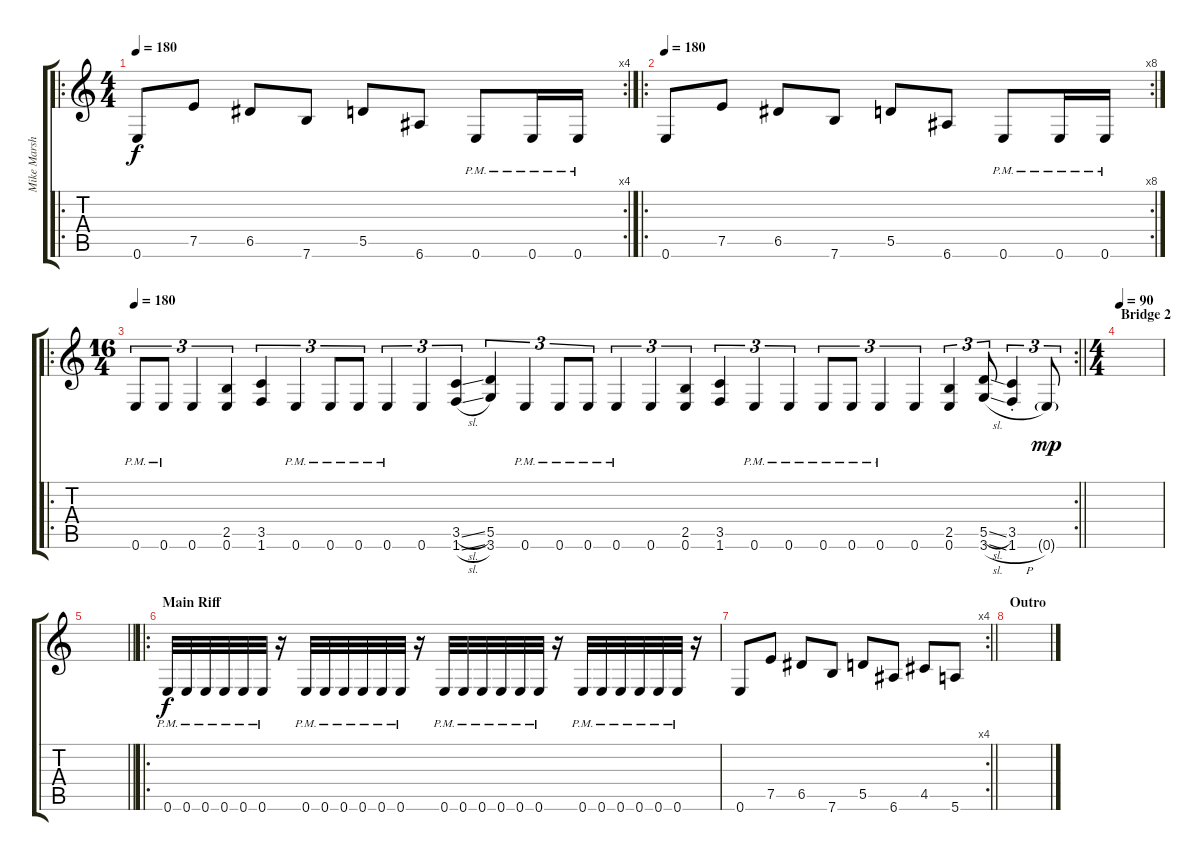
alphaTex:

\track ("Mike Marsh" "Mike Marsh") {instrument distortionguitar}
\staff {score tabs}
\tuning (E4 B3 G3 D3 A2 E2) {hide}
\ro
\rc 4
\ts (4 4)
\tempo 180
\clef g2
\ks c
0.6.8{dy f} 7.5.8 6.5.8 7.6.8 5.5.8 6.6.8 0.6{pm}.8 0.6{pm}.16 0.6{pm}.16 |
\ro
\rc 8
\tempo 180
0.6.8 7.5.8 6.5.8 7.6.8 5.5.8 6.6.8 0.6{pm}.8 0.6{pm}.16 0.6{pm}.16 |
\ro
\rc 2
\ts (16 4)
\tempo 180
\barLineRight lightlight
0.6{pm}.8{tu (3 2)} 0.6{pm}.8{tu (3 2)} 0.6.4{tu (3 2)} (2.5 0.6).4{tu (3 2)} (3.5 1.6).4{tu (3 2)} 0.6{pm}.4{tu (3 2)} 0.6{pm}.8{tu (3 2)} 0.6{pm}.8{tu (3 2)} 0.6{pm}.4{tu (3 2)} 0.6.4{tu (3 2)} (3.5{sl} 1.6{sl}).4{tu (3 2)} (5.5 3.6).4{tu (3 2)} 0.6{pm}.4{tu (3 2)} 0.6{pm}.8{tu (3 2)} 0.6{pm}.8{tu (3 2)} 0.6{pm}.4{tu (3 2)} 0.6.4{tu (3 2)} (2.5 0.6).4{tu (3 2)} (3.5 1.6).4{tu (3 2)} 0.6{pm}.4{tu (3 2)} 0.6{pm}.4{tu (3 2)} 0.6{pm}.8{tu (3 2)} 0.6{pm}.8{tu (3 2)} 0.6{pm}.4{tu (3 2)} 0.6.4{tu (3 2)} (2.5 0.6).4{tu (3 2)} (5.5{sl} 3.6{sl}).8{tu (3 2)} (3.5{st} 1.6{h}).4{tu (3 2)} 0.6{g}.8{tu (3 2) dy mp} |
\ts (4 4)
\section ("" "Bridge 2")
\tempo 90
|
\barLineRight lightlight
|
\ro
\section ("" "Main Riff")
0.6{pm}.32{dy f} 0.6{pm}.32 0.6{pm}.32 0.6{pm}.32 0.6{pm}.32 0.6{pm}.32 r.16 0.6{pm}.32 0.6{pm}.32 0.6{pm}.32 0.6{pm}.32 0.6{pm}.32 0.6{pm}.32 r.16 0.6{pm}.32 0.6{pm}.32 0.6{pm}.32 0.6{pm}.32 0.6{pm}.32 0.6{pm}.32 r.16 0.6{pm}.32 0.6{pm}.32 0.6{pm}.32 0.6{pm}.32 0.6{pm}.32 0.6{pm}.32 r.16 |
\rc 4
\barLineRight lightlight
0.6.8 7.5.8 6.5.8 7.6.8 5.5.8 6.6.8 4.5.8 5.6.8 |
\section ("" "Outro")
